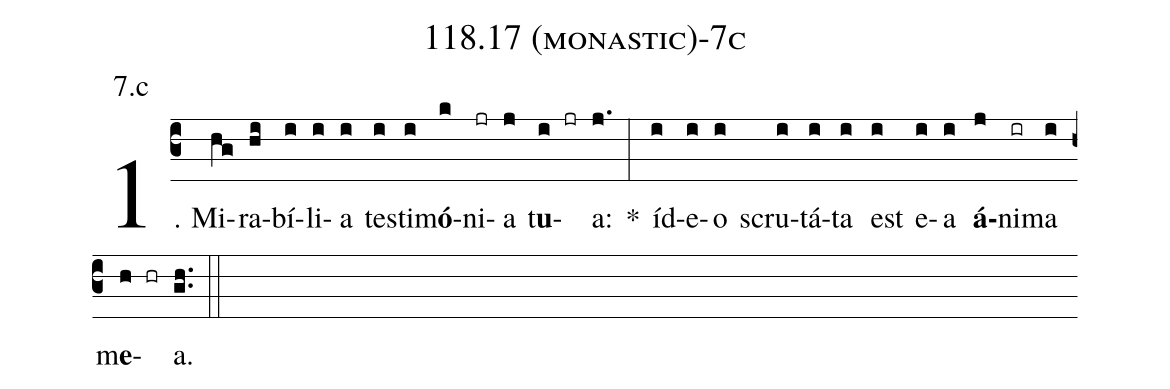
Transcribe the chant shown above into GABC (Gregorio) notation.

name: 118.17 (monastic)-7c;
annotation: 7.c;
%%
(c3)1. Mi(hg)ra(hi)bí(i)li(i)a(i) tes(i)ti(i)m<b>ó</b>(k)ni(jr)a(j) t<b>u</b>(i jr)a:(j.) *(:) íd(i)e(i)o(i) scru(i)tá(i)ta(i) est(i) e(i)a(i) <b>á</b>(j)ni(ir)ma(i) m<b>e</b>(h hr)a.(gh..) (::)
